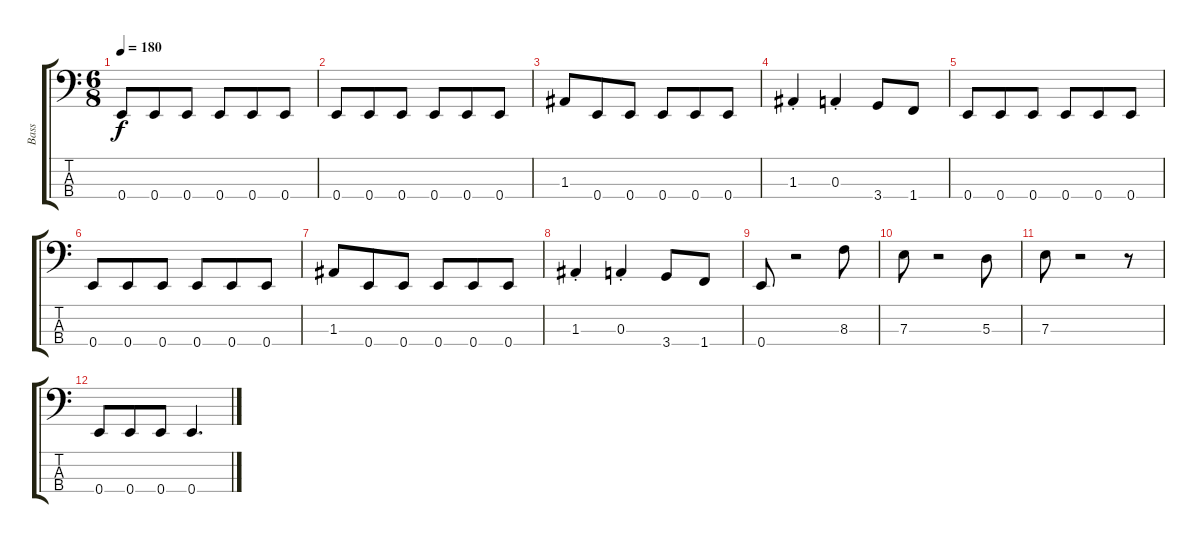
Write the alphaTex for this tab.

\track ("Bass" "Bass") {instrument electricbasspick}
\staff {score tabs}
\tuning (G2 D2 A1 E1) {hide}
\ts (6 8)
\tempo 180
\clef f4
\ks c
0.4.8{dy f} 0.4.8 0.4.8 0.4.8 0.4.8 0.4.8 |
0.4.8 0.4.8 0.4.8 0.4.8 0.4.8 0.4.8 |
1.3.8 0.4.8 0.4.8 0.4.8 0.4.8 0.4.8 |
1.3{st}.4 0.3{st}.4 3.4.8 1.4.8 |
0.4.8 0.4.8 0.4.8 0.4.8 0.4.8 0.4.8 |
0.4.8 0.4.8 0.4.8 0.4.8 0.4.8 0.4.8 |
1.3.8 0.4.8 0.4.8 0.4.8 0.4.8 0.4.8 |
1.3{st}.4 0.3{st}.4 3.4.8 1.4.8 |
0.4.8 r.2 8.3.8 |
7.3.8 r.2 5.3.8 |
7.3.8 r.2 r.8 |
0.4.8 0.4.8 0.4.8 0.4.4{d}
